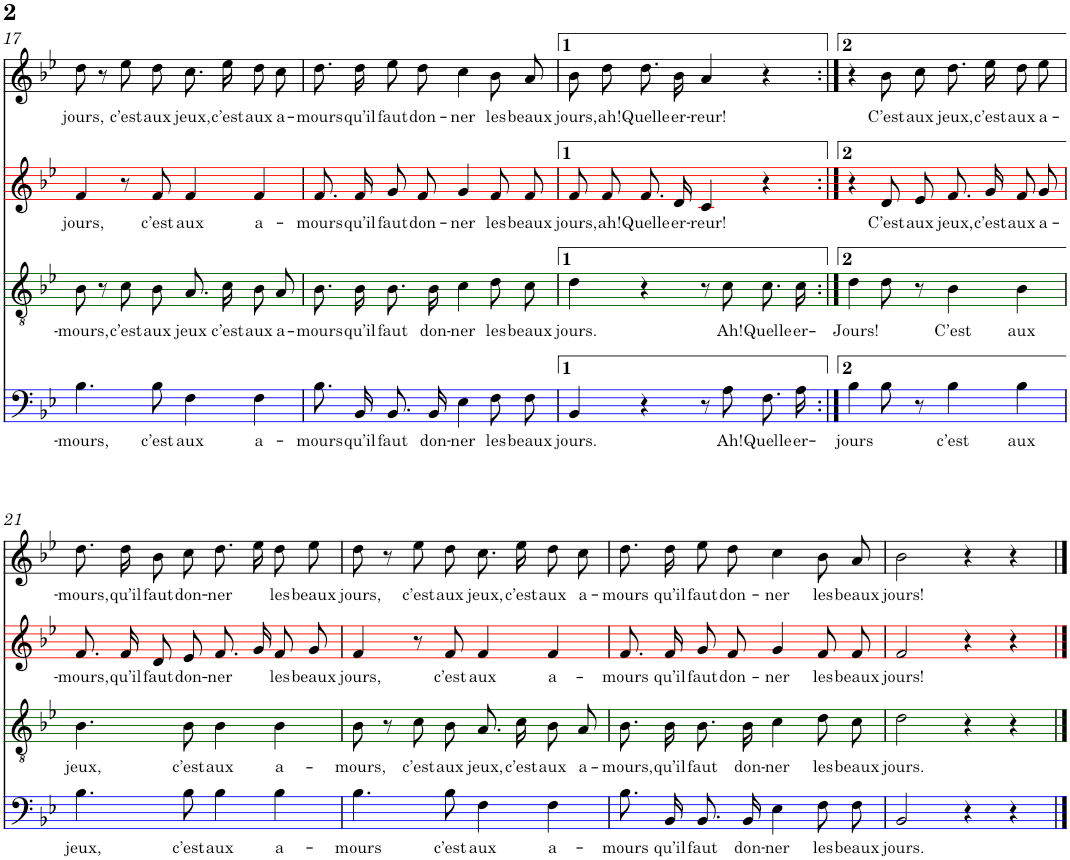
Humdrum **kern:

**kern	**kern	**kern	**text	**kern	**text	**kern	**text	**kern	**text
*part5	*part5	*part4	*part4	*part3	*part3	*part2	*part2	*part1	*part1
*staff6	*staff5	*staff4	*staff4	*staff3	*staff3	*staff2	*staff2	*staff1	*staff1
*I"Piano	*	*I"Basse	*	*I"Ténor	*	*I"Alto	*	*I"Soprano	*
*I'Pno	*	*	*	*	*	*	*	*	*
!!LO:PB:g=z
*clefF4	*clefG2	*clefF4	*	*clefGv2	*	*clefG2	*	*clefG2	*
*k[b-e-]	*k[b-e-]	*k[b-e-]	*	*k[b-e-]	*	*k[b-e-]	*	*k[b-e-]	*
*B-:	*B-:	*B-:	*	*B-:	*	*B-:	*	*B-:	*
*M4/4	*M4/4	*M4/4	*	*M4/4	*	*M4/4	*	*M4/4	*
=17	=17	=17	=17	=17	=17	=17	=17	=17	=17
!	!	!	!LO:LY:b	!	!LO:LY:b	!	!LO:LY:b	!	!LO:LY:b
4.B-/	8f\ 8dd\L	4.B-\	-mours,	8B-\	-mours,	4f/	jours,	8dd\	jours,
.	8dd\ 8ff\J	.	.	8r	.	.	.	8r	.
!	!	!	!	!	!LO:LY:b	!	!	!	!LO:LY:b
.	8cc\ 8ee-\L	.	.	8c\L	c’est	8r	.	8ee-\L	c’est
!	!	!	!LO:LY:b	!	!LO:LY:b	!	!LO:LY:b	!	!LO:LY:b
8B-/	8b-\ 8dd\J	8B-\	c’est	8B-\J	aux	8f/	c’est	8dd\J	aux
!	!	!	!LO:LY:b	!	!LO:LY:b	!	!LO:LY:b	!	!LO:LY:b
4F/	8a\ 8cc\L	4F\	aux	8.A\L	jeux	4f/	aux	8.cc\L	jeux,
.	8cc\ 8ee-\J	.	.	.	.	.	.	.	.
!	!	!	!	!	!LO:LY:b	!	!	!	!LO:LY:b
.	.	.	.	16c\Jk	c’est	.	.	16ee-\Jk	c’est
!	!	!	!LO:LY:b	!	!LO:LY:b	!	!LO:LY:b	!	!LO:LY:b
4F/	8b-\ 8dd\L	4F\	a-	8B-/L	aux	4f/	a-	8dd\L	aux
!	!	!	!	!	!LO:LY:b	!	!	!	!LO:LY:b
.	8a\ 8cc\J	.	.	8A/J	a-	.	.	8cc\J	a-
=18	=18	=18	=18	=18	=18	=18	=18	=18	=18
!	!	!	!LO:LY:b	!	!LO:LY:b	!	!LO:LY:b	!	!LO:LY:b
4B-/	8f/ 8b-/L	8.B-\L	-mours	8.B-\L	-mours	8.f/L	-mours	8.dd\L	-mours
.	8f/ 8b-/ 8dd/J	.	.	.	.	.	.	.	.
!	!	!	!LO:LY:b	!	!LO:LY:b	!	!LO:LY:b	!	!LO:LY:b
.	.	16BB-\Jk	qu’il	16B-\Jk	qu’il	16f/Jk	qu’il	16dd\Jk	qu’il
!	!	!	!LO:LY:b	!	!LO:LY:b	!	!LO:LY:b	!	!LO:LY:b
4B-/	8g\ 8b-\ 8ee-\L	8.BB-/L	faut	8.B-\L	faut	8g/L	faut	8ee-\L	faut
!	!	!	!	!	!	!	!LO:LY:b	!	!LO:LY:b
.	8f\ 8b-\ 8dd\J	.	.	.	.	8f/J	don-	8dd\J	don-
!	!	!	!LO:LY:b	!	!LO:LY:b	!	!	!	!
.	.	16BB-/Jk	don-	16B-\Jk	don-	.	.	.	.
!	!	!	!LO:LY:b	!	!LO:LY:b	!	!LO:LY:b	!	!LO:LY:b
4E-/	8e-/ 8g/ 8cc/L	4E-\	-ner	4c\	-ner	4g/	-ner	4cc\	-ner
.	8e-/ 8g/ 8cc/J	.	.	.	.	.	.	.	.
!	!	!	!LO:LY:b	!	!LO:LY:b	!	!LO:LY:b	!	!LO:LY:b
4F/	8d/ 8f/ 8b-/L	8F\L	les	8d\L	les	8f/L	les	8b-/L	les
!	!	!	!LO:LY:b	!	!LO:LY:b	!	!LO:LY:b	!	!LO:LY:b
.	8c/ 8f/ 8a/J	8F\J	beaux	8c\J	beaux	8f/J	beaux	8a/J	beaux
=19	=19	=19	=19	=19	=19	=19	=19	=19	=19
!	!	!	!LO:LY:b	!	!LO:LY:b	!	!LO:LY:b	!	!LO:LY:b
2BB-/	2d/ 2f/ 2b-/	4BB-/	jours.	4d\	jours.	8f/L	jours,	8b-\L	jours,
!	!	!	!	!	!	!	!LO:LY:b	!	!LO:LY:b
.	.	.	.	.	.	8f/J	ah!	8dd\J	ah!
!	!	!	!	!	!	!	!LO:LY:b	!	!LO:LY:b
.	.	4r	.	4r	.	8.f/L	Quelle	8.dd\L	Quelle
!	!	!	!	!	!	!	!LO:LY:b	!	!LO:LY:b
.	.	.	.	.	.	16d/Jk	er-	16b-\Jk	er-
!	!	!	!	!	!	!	!LO:LY:b	!	!LO:LY:b
2r	2r	8r	.	8r	.	4c/	-reur!	4a/	-reur!
!	!	!	!LO:LY:b	!	!LO:LY:b	!	!	!	!
.	.	8A\	Ah!	8c\	Ah!	.	.	.	.
!	!	!	!LO:LY:b	!	!LO:LY:b	!	!	!	!
.	.	8.F\L	Quelle	8.c\L	Quelle	4r	.	4r	.
!	!	!	!LO:LY:b	!	!LO:LY:b	!	!	!	!
.	.	16A\Jk	er-	16c\Jk	er-	.	.	.	.
=20:|!	=20:|!	=20:|!	=20:|!	=20:|!	=20:|!	=20:|!	=20:|!	=20:|!	=20:|!
!	!	!	!LO:LY:b	!	!LO:LY:b	!	!	!	!
4BB-/	8r	4B-\	-jours	4d\	-Jours!	4r	.	4r	.
.	8d/ 8f/	.	.	.	.	.	.	.	.
!	!	!	!	!	!	!	!LO:LY:b	!	!LO:LY:b
4B-/	8d/ 8b-/L	8B-\	.	8d\	.	8d/L	C’est	8b-\L	C’est
!	!	!	!	!	!	!	!LO:LY:b	!	!LO:LY:b
.	8e-/ 8cc/J	8r	.	8r	.	8e-/J	aux	8cc\J	aux
!	!	!	!LO:LY:b	!	!LO:LY:b	!	!LO:LY:b	!	!LO:LY:b
4B-/	8f\ 8dd\L	4B-\	c’est	4B-\	C’est	8.f/L	jeux,	8.dd\L	jeux,
.	8g\ 8ee-\J	.	.	.	.	.	.	.	.
!	!	!	!	!	!	!	!LO:LY:b	!	!LO:LY:b
.	.	.	.	.	.	16g/Jk	c’est	16ee-\Jk	c’est
!	!	!	!LO:LY:b	!	!LO:LY:b	!	!LO:LY:b	!	!LO:LY:b
4B-/	8f\ 8dd\L	4B-\	aux	4B-\	aux	8f/L	aux	8dd\L	aux
!	!	!	!	!	!	!	!LO:LY:b	!	!LO:LY:b
.	8g\ 8ee-\J	.	.	.	.	8g/J	a-	8ee-\J	a-
!!LO:LB:g=z
=21	=21	=21	=21	=21	=21	=21	=21	=21	=21
!	!	!	!LO:LY:b	!	!LO:LY:b	!	!LO:LY:b	!	!LO:LY:b
4BB-/	8f/ 8dd/L	4.B-\	jeux,	4.B-\	jeux,	8.f/L	-mours,	8.dd\L	-mours,
.	8f/ 8dd/J	.	.	.	.	.	.	.	.
!	!	!	!	!	!	!	!LO:LY:b	!	!LO:LY:b
.	.	.	.	.	.	16f/Jk	qu’il	16dd\Jk	qu’il
!	!	!	!	!	!	!	!LO:LY:b	!	!LO:LY:b
4B-/	8d/ 8b-/L	.	.	.	.	8d/L	faut	8b-\L	faut
!	!	!	!LO:LY:b	!	!LO:LY:b	!	!LO:LY:b	!	!LO:LY:b
.	8e-/ 8cc/J	8B-\	c’est	8B-\	c’est	8e-/J	don-	8cc\J	don-
!	!	!	!LO:LY:b	!	!LO:LY:b	!	!LO:LY:b	!	!LO:LY:b
4B-/	8f\ 8dd\L	4B-\	aux	4B-\	aux	8.f/L	-ner	8.dd\L	-ner
.	8g\ 8ee-\J	.	.	.	.	.	.	.	.
.	.	.	.	.	.	16g/Jk	.	16ee-\Jk	.
!	!	!	!LO:LY:b	!	!LO:LY:b	!	!LO:LY:b	!	!LO:LY:b
4B-/	8f\ 8dd\L	4B-\	a-	4B-\	a-	8f/L	les	8dd\L	les
!	!	!	!	!	!	!	!LO:LY:b	!	!LO:LY:b
.	8g\ 8ee-\J	.	.	.	.	8g/J	beaux	8ee-\J	beaux
=22	=22	=22	=22	=22	=22	=22	=22	=22	=22
!	!	!	!LO:LY:b	!	!LO:LY:b	!	!LO:LY:b	!	!LO:LY:b
4.B-/	8f\ 8dd\L	4.B-\	-mours	8B-\	-mours,	4f/	jours,	8dd\	jours,
.	8dd\ 8ff\J	.	.	8r	.	.	.	8r	.
!	!	!	!	!	!LO:LY:b	!	!	!	!LO:LY:b
.	8cc\ 8ee-\L	.	.	8c\L	c’est	8r	.	8ee-\L	c’est
!	!	!	!LO:LY:b	!	!LO:LY:b	!	!LO:LY:b	!	!LO:LY:b
8B-/	8b-\ 8dd\J	8B-\	c’est	8B-\J	aux	8f/	c’est	8dd\J	aux
!	!	!	!LO:LY:b	!	!LO:LY:b	!	!LO:LY:b	!	!LO:LY:b
4F/	8a\ 8cc\L	4F\	aux	8.A\L	jeux,	4f/	aux	8.cc\L	jeux,
.	8cc\ 8ee-\J	.	.	.	.	.	.	.	.
!	!	!	!	!	!LO:LY:b	!	!	!	!LO:LY:b
.	.	.	.	16c\Jk	c’est	.	.	16ee-\Jk	c’est
!	!	!	!LO:LY:b	!	!LO:LY:b	!	!LO:LY:b	!	!LO:LY:b
4F/	8b-\ 8dd\L	4F\	a-	8B-/L	aux	4f/	a-	8dd\L	aux
!	!	!	!	!	!LO:LY:b	!	!	!	!LO:LY:b
.	8a\ 8cc\J	.	.	8A/J	a-	.	.	8cc\J	a-
=23	=23	=23	=23	=23	=23	=23	=23	=23	=23
!	!	!	!LO:LY:b	!	!LO:LY:b	!	!LO:LY:b	!	!LO:LY:b
4B-/	8f/ 8b-/L	8.B-\L	-mours	8.B-\L	-mours,	8.f/L	-mours	8.dd\L	-mours
.	8f/ 8b-/ 8dd/J	.	.	.	.	.	.	.	.
!	!	!	!LO:LY:b	!	!LO:LY:b	!	!LO:LY:b	!	!LO:LY:b
.	.	16BB-\Jk	qu’il	16B-\Jk	qu’il	16f/Jk	qu’il	16dd\Jk	qu’il
!	!	!	!LO:LY:b	!	!LO:LY:b	!	!LO:LY:b	!	!LO:LY:b
4B-/	8g\ 8b-\ 8ee-\L	8.BB-/L	faut	8.B-\L	faut	8g/L	faut	8ee-\L	faut
!	!	!	!	!	!	!	!LO:LY:b	!	!LO:LY:b
.	8f\ 8b-\ 8dd\J	.	.	.	.	8f/J	don-	8dd\J	don-
!	!	!	!LO:LY:b	!	!LO:LY:b	!	!	!	!
.	.	16BB-/Jk	don-	16B-\Jk	don-	.	.	.	.
!	!	!	!LO:LY:b	!	!LO:LY:b	!	!LO:LY:b	!	!LO:LY:b
4E-/	8e-/ 8g/ 8cc/L	4E-\	-ner	4c\	-ner	4g/	-ner	4cc\	-ner
.	8e-/ 8g/ 8cc/J	.	.	.	.	.	.	.	.
!	!	!	!LO:LY:b	!	!LO:LY:b	!	!LO:LY:b	!	!LO:LY:b
4F/	8d/ 8f/ 8b-/L	8F\L	les	8d\L	les	8f/L	les	8b-/L	les
!	!	!	!LO:LY:b	!	!LO:LY:b	!	!LO:LY:b	!	!LO:LY:b
.	8c/ 8f/ 8a/J	8F\J	beaux	8c\J	beaux	8f/J	beaux	8a/J	beaux
=24	=24	=24	=24	=24	=24	=24	=24	=24	=24
!	!	!	!LO:LY:b	!	!LO:LY:b	!	!LO:LY:b	!	!LO:LY:b
2BB-/	2d/ 2f/ 2b-/	2BB-/	jours.	2d\	jours.	2f/	jours!	2b-\	jours!
2r	2r	4r	.	4r	.	4r	.	4r	.
.	.	4r	.	4r	.	4r	.	4r	.
==	==	==	==	==	==	==	==	==	==
*-	*-	*-	*-	*-	*-	*-	*-	*-	*-
